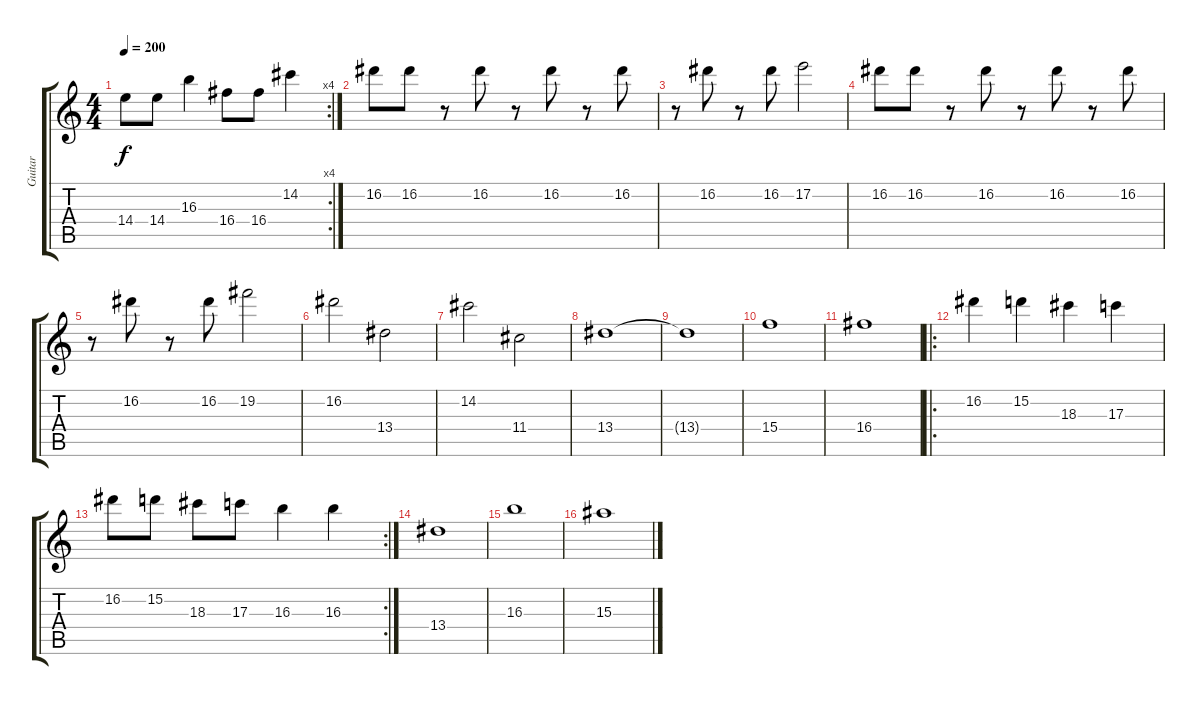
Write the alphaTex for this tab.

\track ("Guitar" "Guitar") {solo instrument overdrivenguitar}
\staff {score tabs}
\tuning (E4 B3 G3 D3 A2 E2) {hide}
\rc 4
\ts (4 4)
\tempo 200
\clef g2
\ks c
14.4.8{dy f} 14.4.8 16.3.4 16.4.8 16.4.8 14.2.4 |
16.2.8 16.2.8 r.8 16.2.8 r.8 16.2.8 r.8 16.2.8 |
r.8 16.2.8 r.8 16.2.8 17.2.2 |
16.2.8 16.2.8 r.8 16.2.8 r.8 16.2.8 r.8 16.2.8 |
r.8 16.2.8 r.8 16.2.8 19.2.2 |
16.2.2 13.4.2 |
14.2.2 11.4.2 |
13.4.1 |
13.4{t}.1 |
15.4.1 |
16.4.1 |
\ro
16.2.4 15.2.4 18.3.4 17.3.4 |
\rc 2
16.2.8 15.2.8 18.3.8 17.3.8 16.3.4 16.3.4 |
13.4.1 |
16.3.1 |
15.3.1
